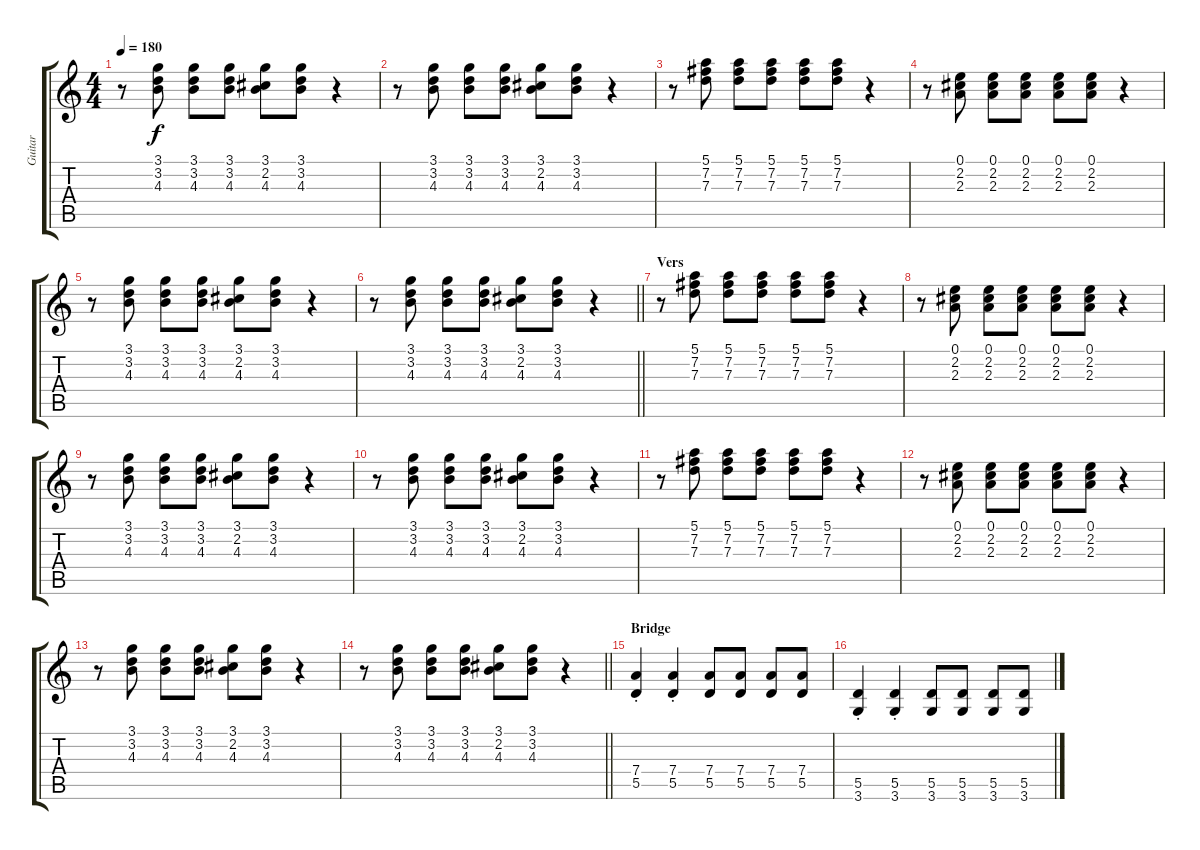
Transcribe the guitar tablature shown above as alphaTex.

\track ("Guitar" "Guitar") {instrument distortionguitar}
\staff {score tabs}
\tuning (E4 B3 G3 D3 A2 E2) {hide}
\ts (4 4)
\tempo 180
\clef g2
\ks c
r.8{dy f} (3.1 3.2 4.3).8 (3.1 3.2 4.3).8 (3.1 3.2 4.3).8 (3.1 2.2 4.3).8 (3.1 3.2 4.3).8 r.4 |
r.8 (3.1 3.2 4.3).8 (3.1 3.2 4.3).8 (3.1 3.2 4.3).8 (3.1 2.2 4.3).8 (3.1 3.2 4.3).8 r.4 |
r.8 (5.1 7.2 7.3).8 (5.1 7.2 7.3).8 (5.1 7.2 7.3).8 (5.1 7.2 7.3).8 (5.1 7.2 7.3).8 r.4 |
r.8 (0.1 2.2 2.3).8 (0.1 2.2 2.3).8 (0.1 2.2 2.3).8 (0.1 2.2 2.3).8 (0.1 2.2 2.3).8 r.4 |
r.8 (3.1 3.2 4.3).8 (3.1 3.2 4.3).8 (3.1 3.2 4.3).8 (3.1 2.2 4.3).8 (3.1 3.2 4.3).8 r.4 |
\barLineRight lightlight
r.8 (3.1 3.2 4.3).8 (3.1 3.2 4.3).8 (3.1 3.2 4.3).8 (3.1 2.2 4.3).8 (3.1 3.2 4.3).8 r.4 |
\section ("" "Vers")
r.8 (5.1 7.2 7.3).8 (5.1 7.2 7.3).8 (5.1 7.2 7.3).8 (5.1 7.2 7.3).8 (5.1 7.2 7.3).8 r.4 |
r.8 (0.1 2.2 2.3).8 (0.1 2.2 2.3).8 (0.1 2.2 2.3).8 (0.1 2.2 2.3).8 (0.1 2.2 2.3).8 r.4 |
r.8 (3.1 3.2 4.3).8 (3.1 3.2 4.3).8 (3.1 3.2 4.3).8 (3.1 2.2 4.3).8 (3.1 3.2 4.3).8 r.4 |
r.8 (3.1 3.2 4.3).8 (3.1 3.2 4.3).8 (3.1 3.2 4.3).8 (3.1 2.2 4.3).8 (3.1 3.2 4.3).8 r.4 |
r.8 (5.1 7.2 7.3).8 (5.1 7.2 7.3).8 (5.1 7.2 7.3).8 (5.1 7.2 7.3).8 (5.1 7.2 7.3).8 r.4 |
r.8 (0.1 2.2 2.3).8 (0.1 2.2 2.3).8 (0.1 2.2 2.3).8 (0.1 2.2 2.3).8 (0.1 2.2 2.3).8 r.4 |
r.8 (3.1 3.2 4.3).8 (3.1 3.2 4.3).8 (3.1 3.2 4.3).8 (3.1 2.2 4.3).8 (3.1 3.2 4.3).8 r.4 |
\barLineRight lightlight
r.8 (3.1 3.2 4.3).8 (3.1 3.2 4.3).8 (3.1 3.2 4.3).8 (3.1 2.2 4.3).8 (3.1 3.2 4.3).8 r.4 |
\section ("" "Bridge")
(7.4{st} 5.5{st}).4 (7.4{st} 5.5{st}).4 (7.4 5.5).8 (7.4 5.5).8 (7.4 5.5).8 (7.4 5.5).8 |
(5.5{st} 3.6{st}).4 (5.5{st} 3.6{st}).4 (5.5 3.6).8 (5.5 3.6).8 (5.5 3.6).8 (5.5 3.6).8
